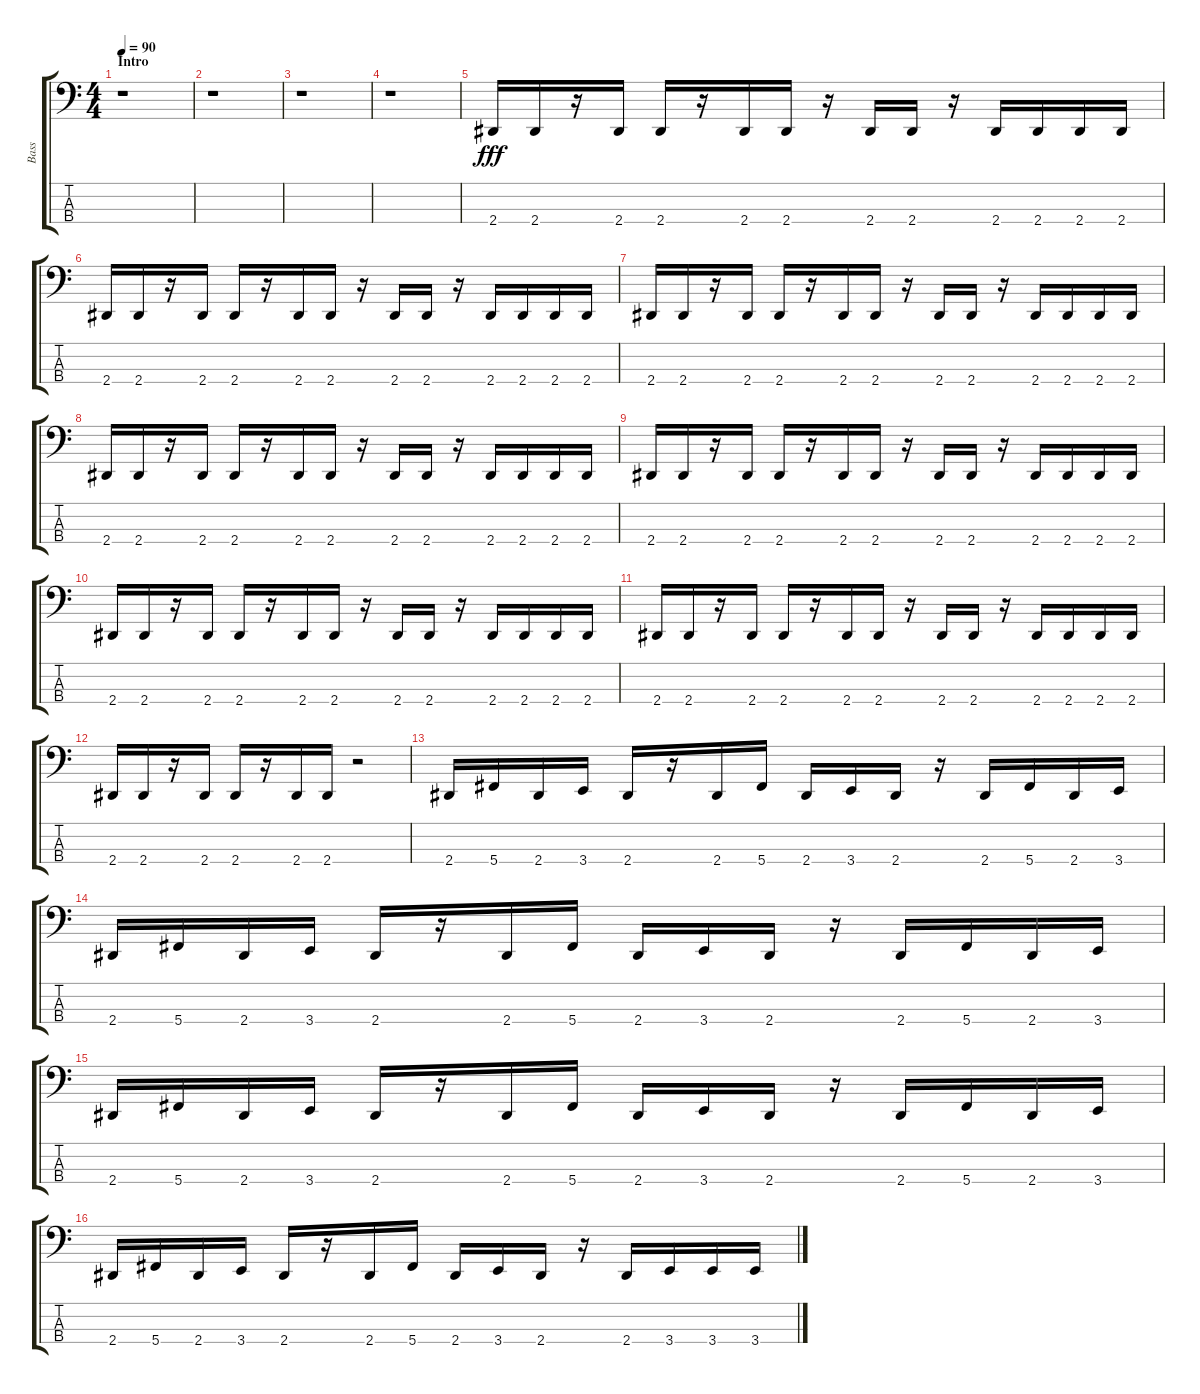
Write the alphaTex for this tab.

\track ("Bass" "Bass") {instrument slapbass1}
\staff {score tabs}
\tuning (Gb2 Db2 Ab1 Db1) {hide}
\ts (4 4)
\section ("" "Intro")
\tempo 90
\clef f4
\ks c
r.1{dy fff instrument slapbass1} |
r.1 |
r.1 |
r.1 |
2.4.16{volume 16 instrument electricbassfinger} 2.4.16 r.16 2.4.16 2.4.16 r.16 2.4.16 2.4.16 r.16 2.4.16 2.4.16 r.16 2.4.16 2.4.16 2.4.16 2.4.16 |
2.4.16 2.4.16 r.16 2.4.16 2.4.16 r.16 2.4.16 2.4.16 r.16 2.4.16 2.4.16 r.16 2.4.16 2.4.16 2.4.16 2.4.16 |
2.4.16 2.4.16 r.16 2.4.16 2.4.16 r.16 2.4.16 2.4.16 r.16 2.4.16 2.4.16 r.16 2.4.16 2.4.16 2.4.16 2.4.16 |
2.4.16 2.4.16 r.16 2.4.16 2.4.16 r.16 2.4.16 2.4.16 r.16 2.4.16 2.4.16 r.16 2.4.16 2.4.16 2.4.16 2.4.16 |
2.4.16 2.4.16 r.16 2.4.16 2.4.16 r.16 2.4.16 2.4.16 r.16 2.4.16 2.4.16 r.16 2.4.16 2.4.16 2.4.16 2.4.16 |
2.4.16 2.4.16 r.16 2.4.16 2.4.16 r.16 2.4.16 2.4.16 r.16 2.4.16 2.4.16 r.16 2.4.16 2.4.16 2.4.16 2.4.16 |
2.4.16 2.4.16 r.16 2.4.16 2.4.16 r.16 2.4.16 2.4.16 r.16 2.4.16 2.4.16 r.16 2.4.16 2.4.16 2.4.16 2.4.16 |
2.4.16 2.4.16 r.16 2.4.16 2.4.16 r.16 2.4.16 2.4.16 r.2 |
2.4.16{volume 14 instrument slapbass1} 5.4.16 2.4.16 3.4.16 2.4.16 r.16 2.4.16 5.4.16 2.4.16 3.4.16 2.4.16 r.16 2.4.16 5.4.16 2.4.16 3.4.16 |
2.4.16 5.4.16 2.4.16 3.4.16 2.4.16 r.16 2.4.16 5.4.16 2.4.16 3.4.16 2.4.16 r.16 2.4.16 5.4.16 2.4.16 3.4.16 |
2.4.16 5.4.16 2.4.16 3.4.16 2.4.16 r.16 2.4.16 5.4.16 2.4.16 3.4.16 2.4.16 r.16 2.4.16 5.4.16 2.4.16 3.4.16 |
2.4.16 5.4.16 2.4.16 3.4.16 2.4.16 r.16 2.4.16 5.4.16 2.4.16 3.4.16 2.4.16 r.16 2.4.16 3.4.16 3.4.16 3.4.16
